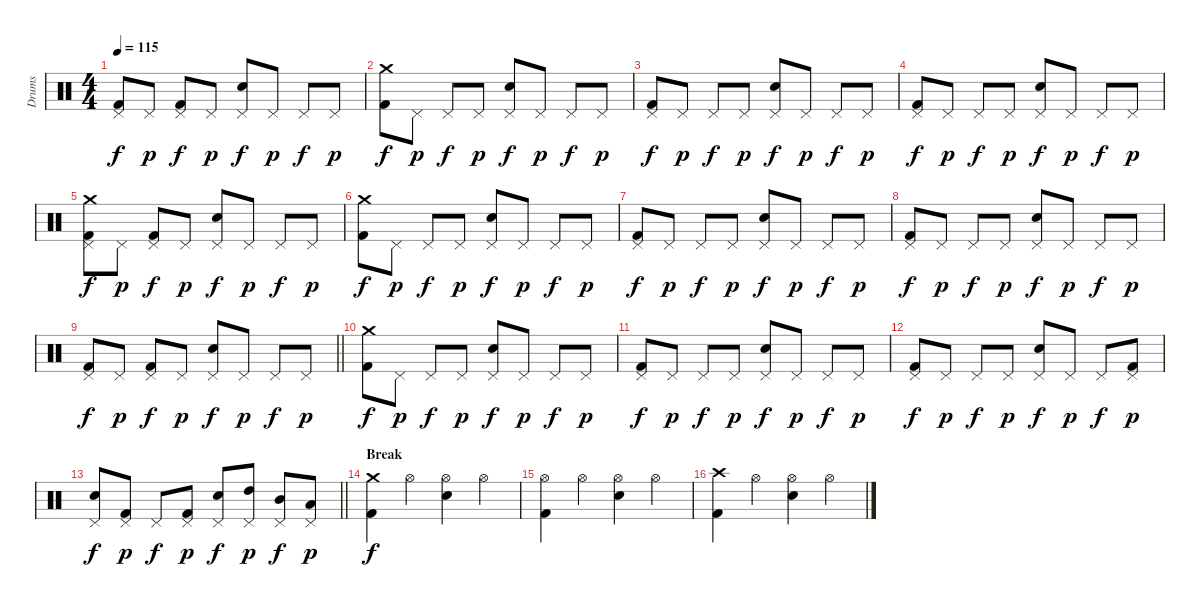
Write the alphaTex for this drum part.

\track ("Drums" "Drums") {instrument percussion}
\staff {score}
\articulation defaults
\ts (4 4)
\tempo 115
\clef neutral
\ks c
("Kick (hit) 2" "Pedal Hi-Hat (hit)").8{dy f} "Pedal Hi-Hat (hit)".8{dy p} ("Kick (hit) 2" "Pedal Hi-Hat (hit)").8{dy f} "Pedal Hi-Hat (hit)".8{dy p} ("Pedal Hi-Hat (hit)" "Snare (hit) 2").8{dy f} "Pedal Hi-Hat (hit)".8{dy p} "Pedal Hi-Hat (hit)".8{dy f} "Pedal Hi-Hat (hit)".8{dy p} |
("Kick (hit) 2" "Crash medium (hit)").8{dy f} "Pedal Hi-Hat (hit)".8{dy p} "Pedal Hi-Hat (hit)".8{dy f} "Pedal Hi-Hat (hit)".8{dy p} ("Pedal Hi-Hat (hit)" "Snare (hit) 2").8{dy f} "Pedal Hi-Hat (hit)".8{dy p} "Pedal Hi-Hat (hit)".8{dy f} "Pedal Hi-Hat (hit)".8{dy p} |
("Kick (hit) 2" "Pedal Hi-Hat (hit)").8{dy f} "Pedal Hi-Hat (hit)".8{dy p} "Pedal Hi-Hat (hit)".8{dy f} "Pedal Hi-Hat (hit)".8{dy p} ("Pedal Hi-Hat (hit)" "Snare (hit) 2").8{dy f} "Pedal Hi-Hat (hit)".8{dy p} "Pedal Hi-Hat (hit)".8{dy f} "Pedal Hi-Hat (hit)".8{dy p} |
("Kick (hit) 2" "Pedal Hi-Hat (hit)").8{dy f} "Pedal Hi-Hat (hit)".8{dy p} "Pedal Hi-Hat (hit)".8{dy f} "Pedal Hi-Hat (hit)".8{dy p} ("Pedal Hi-Hat (hit)" "Snare (hit) 2").8{dy f} "Pedal Hi-Hat (hit)".8{dy p} "Pedal Hi-Hat (hit)".8{dy f} "Pedal Hi-Hat (hit)".8{dy p} |
("Kick (hit) 2" "Crash medium (hit)" "Pedal Hi-Hat (hit)").8{dy f} "Pedal Hi-Hat (hit)".8{dy p} ("Kick (hit) 2" "Pedal Hi-Hat (hit)").8{dy f} "Pedal Hi-Hat (hit)".8{dy p} ("Pedal Hi-Hat (hit)" "Snare (hit) 2").8{dy f} "Pedal Hi-Hat (hit)".8{dy p} "Pedal Hi-Hat (hit)".8{dy f} "Pedal Hi-Hat (hit)".8{dy p} |
("Kick (hit) 2" "Crash medium (hit)").8{dy f} "Pedal Hi-Hat (hit)".8{dy p} "Pedal Hi-Hat (hit)".8{dy f} "Pedal Hi-Hat (hit)".8{dy p} ("Pedal Hi-Hat (hit)" "Snare (hit) 2").8{dy f} "Pedal Hi-Hat (hit)".8{dy p} "Pedal Hi-Hat (hit)".8{dy f} "Pedal Hi-Hat (hit)".8{dy p} |
("Kick (hit) 2" "Pedal Hi-Hat (hit)").8{dy f} "Pedal Hi-Hat (hit)".8{dy p} "Pedal Hi-Hat (hit)".8{dy f} "Pedal Hi-Hat (hit)".8{dy p} ("Pedal Hi-Hat (hit)" "Snare (hit) 2").8{dy f} "Pedal Hi-Hat (hit)".8{dy p} "Pedal Hi-Hat (hit)".8{dy f} "Pedal Hi-Hat (hit)".8{dy p} |
("Kick (hit) 2" "Pedal Hi-Hat (hit)").8{dy f} "Pedal Hi-Hat (hit)".8{dy p} "Pedal Hi-Hat (hit)".8{dy f} "Pedal Hi-Hat (hit)".8{dy p} ("Pedal Hi-Hat (hit)" "Snare (hit) 2").8{dy f} "Pedal Hi-Hat (hit)".8{dy p} "Pedal Hi-Hat (hit)".8{dy f} "Pedal Hi-Hat (hit)".8{dy p} |
\barLineRight lightlight
("Kick (hit) 2" "Pedal Hi-Hat (hit)").8{dy f} "Pedal Hi-Hat (hit)".8{dy p} ("Kick (hit) 2" "Pedal Hi-Hat (hit)").8{dy f} "Pedal Hi-Hat (hit)".8{dy p} ("Pedal Hi-Hat (hit)" "Snare (hit) 2").8{dy f} "Pedal Hi-Hat (hit)".8{dy p} "Pedal Hi-Hat (hit)".8{dy f} "Pedal Hi-Hat (hit)".8{dy p} |
("Kick (hit) 2" "Crash medium (hit)").8{dy f} "Pedal Hi-Hat (hit)".8{dy p} "Pedal Hi-Hat (hit)".8{dy f} "Pedal Hi-Hat (hit)".8{dy p} ("Pedal Hi-Hat (hit)" "Snare (hit) 2").8{dy f} "Pedal Hi-Hat (hit)".8{dy p} "Pedal Hi-Hat (hit)".8{dy f} "Pedal Hi-Hat (hit)".8{dy p} |
("Kick (hit) 2" "Pedal Hi-Hat (hit)").8{dy f} "Pedal Hi-Hat (hit)".8{dy p} "Pedal Hi-Hat (hit)".8{dy f} "Pedal Hi-Hat (hit)".8{dy p} ("Pedal Hi-Hat (hit)" "Snare (hit) 2").8{dy f} "Pedal Hi-Hat (hit)".8{dy p} "Pedal Hi-Hat (hit)".8{dy f} "Pedal Hi-Hat (hit)".8{dy p} |
("Kick (hit) 2" "Pedal Hi-Hat (hit)").8{dy f} "Pedal Hi-Hat (hit)".8{dy p} "Pedal Hi-Hat (hit)".8{dy f} "Pedal Hi-Hat (hit)".8{dy p} ("Pedal Hi-Hat (hit)" "Snare (hit) 2").8{dy f} "Pedal Hi-Hat (hit)".8{dy p} "Pedal Hi-Hat (hit)".8{dy f} ("Kick (hit) 2" "Pedal Hi-Hat (hit)").8{dy p} |
\barLineRight lightlight
("Pedal Hi-Hat (hit)" "Snare (hit) 2").8{dy f} ("Kick (hit) 2" "Pedal Hi-Hat (hit)").8{dy p} "Pedal Hi-Hat (hit)".8{dy f} ("Kick (hit) 2" "Pedal Hi-Hat (hit)").8{dy p} ("Pedal Hi-Hat (hit)" "Snare (hit) 2").8{dy f} ("High Tom (hit)" "Pedal Hi-Hat (hit)").8{dy p} ("Mid Tom (hit)" "Pedal Hi-Hat (hit)").8{dy f} ("Low Tom (hit)" "Pedal Hi-Hat (hit)").8{dy p} |
\section ("" "Break")
("Kick (hit) 2" "Crash medium (hit)").4{dy f} "Hi-Hat (open)".4 ("Hi-Hat (open)" "Snare (hit) 2").4 "Hi-Hat (open)".4 |
("Kick (hit) 2" "Hi-Hat (open)").4 "Hi-Hat (open)".4 ("Hi-Hat (open)" "Snare (hit) 2").4 "Hi-Hat (open)".4 |
("Kick (hit) 2" "Crash high (hit)").4 "Hi-Hat (open)".4 ("Hi-Hat (open)" "Snare (hit) 2").4 "Hi-Hat (open)".4
